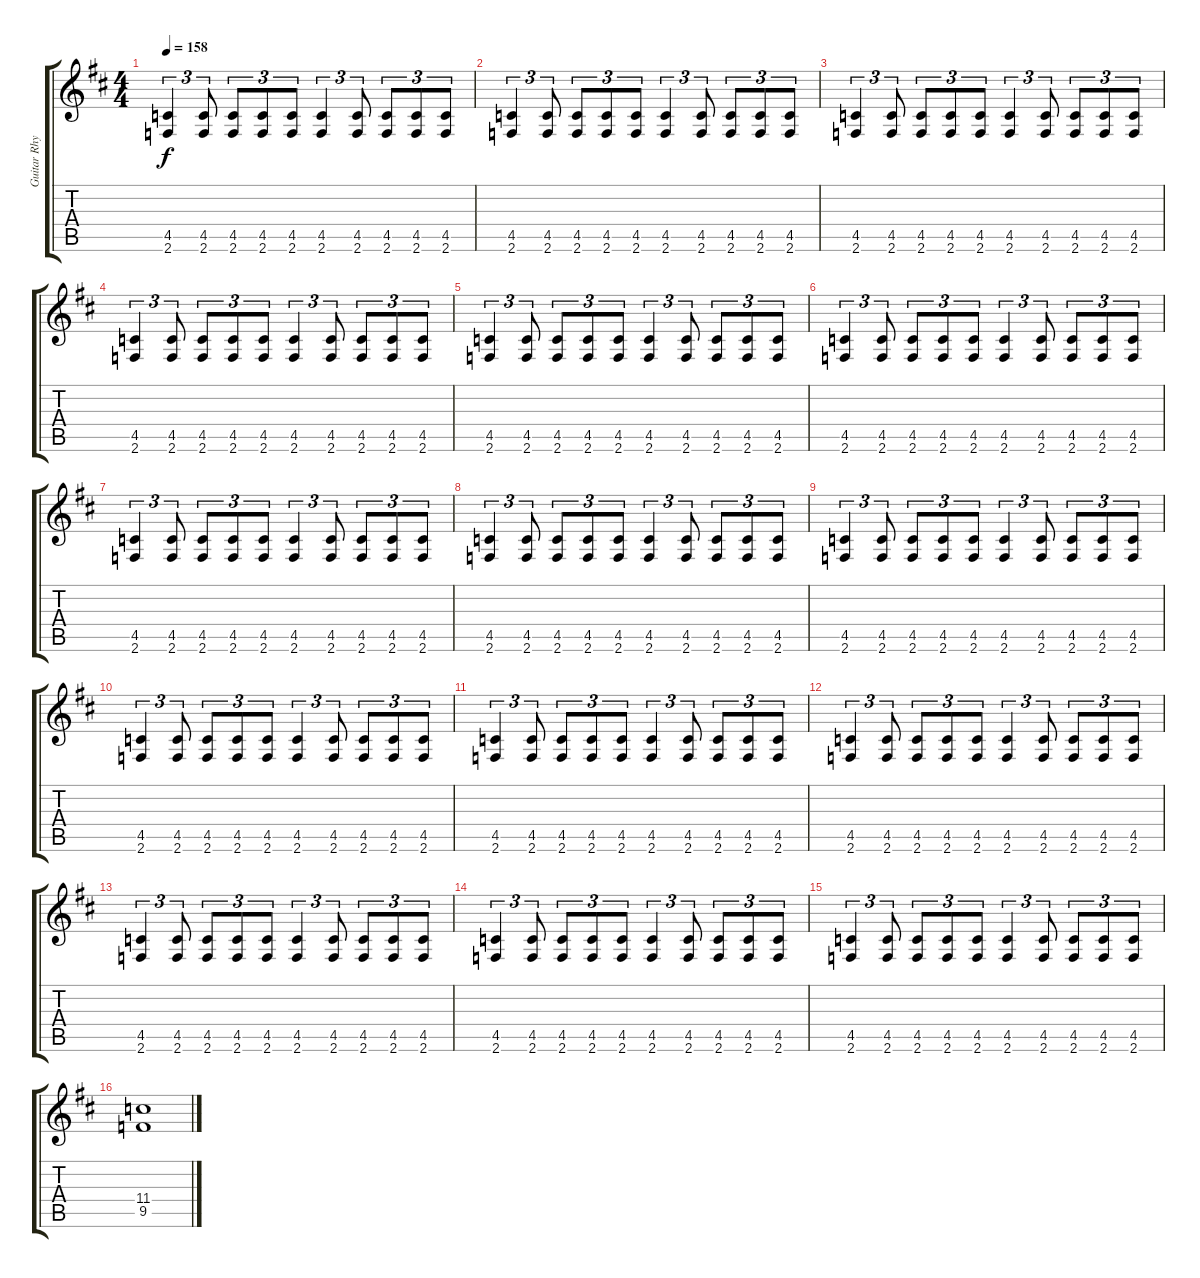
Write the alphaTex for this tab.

\track ("Guitar Rhythm" "Guitar Rhy") {instrument distortionguitar}
\staff {score tabs}
\tuning (Eb4 Bb3 Gb3 Db3 Ab2 Eb2) {hide}
\ts (4 4)
\tempo 158
\clef g2
\ks d
(4.5 2.6).4{tu (3 2) dy f} (4.5 2.6).8{tu (3 2)} (4.5 2.6).8{tu (3 2)} (4.5 2.6).8{tu (3 2)} (4.5 2.6).8{tu (3 2)} (4.5 2.6).4{tu (3 2)} (4.5 2.6).8{tu (3 2)} (4.5 2.6).8{tu (3 2)} (4.5 2.6).8{tu (3 2)} (4.5 2.6).8{tu (3 2)} |
(4.5 2.6).4{tu (3 2)} (4.5 2.6).8{tu (3 2)} (4.5 2.6).8{tu (3 2)} (4.5 2.6).8{tu (3 2)} (4.5 2.6).8{tu (3 2)} (4.5 2.6).4{tu (3 2)} (4.5 2.6).8{tu (3 2)} (4.5 2.6).8{tu (3 2)} (4.5 2.6).8{tu (3 2)} (4.5 2.6).8{tu (3 2)} |
(4.5 2.6).4{tu (3 2)} (4.5 2.6).8{tu (3 2)} (4.5 2.6).8{tu (3 2)} (4.5 2.6).8{tu (3 2)} (4.5 2.6).8{tu (3 2)} (4.5 2.6).4{tu (3 2)} (4.5 2.6).8{tu (3 2)} (4.5 2.6).8{tu (3 2)} (4.5 2.6).8{tu (3 2)} (4.5 2.6).8{tu (3 2)} |
(4.5 2.6).4{tu (3 2)} (4.5 2.6).8{tu (3 2)} (4.5 2.6).8{tu (3 2)} (4.5 2.6).8{tu (3 2)} (4.5 2.6).8{tu (3 2)} (4.5 2.6).4{tu (3 2)} (4.5 2.6).8{tu (3 2)} (4.5 2.6).8{tu (3 2)} (4.5 2.6).8{tu (3 2)} (4.5 2.6).8{tu (3 2)} |
(4.5 2.6).4{tu (3 2)} (4.5 2.6).8{tu (3 2)} (4.5 2.6).8{tu (3 2)} (4.5 2.6).8{tu (3 2)} (4.5 2.6).8{tu (3 2)} (4.5 2.6).4{tu (3 2)} (4.5 2.6).8{tu (3 2)} (4.5 2.6).8{tu (3 2)} (4.5 2.6).8{tu (3 2)} (4.5 2.6).8{tu (3 2)} |
(4.5 2.6).4{tu (3 2)} (4.5 2.6).8{tu (3 2)} (4.5 2.6).8{tu (3 2)} (4.5 2.6).8{tu (3 2)} (4.5 2.6).8{tu (3 2)} (4.5 2.6).4{tu (3 2)} (4.5 2.6).8{tu (3 2)} (4.5 2.6).8{tu (3 2)} (4.5 2.6).8{tu (3 2)} (4.5 2.6).8{tu (3 2)} |
(4.5 2.6).4{tu (3 2)} (4.5 2.6).8{tu (3 2)} (4.5 2.6).8{tu (3 2)} (4.5 2.6).8{tu (3 2)} (4.5 2.6).8{tu (3 2)} (4.5 2.6).4{tu (3 2)} (4.5 2.6).8{tu (3 2)} (4.5 2.6).8{tu (3 2)} (4.5 2.6).8{tu (3 2)} (4.5 2.6).8{tu (3 2)} |
(4.5 2.6).4{tu (3 2)} (4.5 2.6).8{tu (3 2)} (4.5 2.6).8{tu (3 2)} (4.5 2.6).8{tu (3 2)} (4.5 2.6).8{tu (3 2)} (4.5 2.6).4{tu (3 2)} (4.5 2.6).8{tu (3 2)} (4.5 2.6).8{tu (3 2)} (4.5 2.6).8{tu (3 2)} (4.5 2.6).8{tu (3 2)} |
(4.5 2.6).4{tu (3 2)} (4.5 2.6).8{tu (3 2)} (4.5 2.6).8{tu (3 2)} (4.5 2.6).8{tu (3 2)} (4.5 2.6).8{tu (3 2)} (4.5 2.6).4{tu (3 2)} (4.5 2.6).8{tu (3 2)} (4.5 2.6).8{tu (3 2)} (4.5 2.6).8{tu (3 2)} (4.5 2.6).8{tu (3 2)} |
(4.5 2.6).4{tu (3 2)} (4.5 2.6).8{tu (3 2)} (4.5 2.6).8{tu (3 2)} (4.5 2.6).8{tu (3 2)} (4.5 2.6).8{tu (3 2)} (4.5 2.6).4{tu (3 2)} (4.5 2.6).8{tu (3 2)} (4.5 2.6).8{tu (3 2)} (4.5 2.6).8{tu (3 2)} (4.5 2.6).8{tu (3 2)} |
(4.5 2.6).4{tu (3 2)} (4.5 2.6).8{tu (3 2)} (4.5 2.6).8{tu (3 2)} (4.5 2.6).8{tu (3 2)} (4.5 2.6).8{tu (3 2)} (4.5 2.6).4{tu (3 2)} (4.5 2.6).8{tu (3 2)} (4.5 2.6).8{tu (3 2)} (4.5 2.6).8{tu (3 2)} (4.5 2.6).8{tu (3 2)} |
(4.5 2.6).4{tu (3 2)} (4.5 2.6).8{tu (3 2)} (4.5 2.6).8{tu (3 2)} (4.5 2.6).8{tu (3 2)} (4.5 2.6).8{tu (3 2)} (4.5 2.6).4{tu (3 2)} (4.5 2.6).8{tu (3 2)} (4.5 2.6).8{tu (3 2)} (4.5 2.6).8{tu (3 2)} (4.5 2.6).8{tu (3 2)} |
(4.5 2.6).4{tu (3 2)} (4.5 2.6).8{tu (3 2)} (4.5 2.6).8{tu (3 2)} (4.5 2.6).8{tu (3 2)} (4.5 2.6).8{tu (3 2)} (4.5 2.6).4{tu (3 2)} (4.5 2.6).8{tu (3 2)} (4.5 2.6).8{tu (3 2)} (4.5 2.6).8{tu (3 2)} (4.5 2.6).8{tu (3 2)} |
(4.5 2.6).4{tu (3 2)} (4.5 2.6).8{tu (3 2)} (4.5 2.6).8{tu (3 2)} (4.5 2.6).8{tu (3 2)} (4.5 2.6).8{tu (3 2)} (4.5 2.6).4{tu (3 2)} (4.5 2.6).8{tu (3 2)} (4.5 2.6).8{tu (3 2)} (4.5 2.6).8{tu (3 2)} (4.5 2.6).8{tu (3 2)} |
(4.5 2.6).4{tu (3 2)} (4.5 2.6).8{tu (3 2)} (4.5 2.6).8{tu (3 2)} (4.5 2.6).8{tu (3 2)} (4.5 2.6).8{tu (3 2)} (4.5 2.6).4{tu (3 2)} (4.5 2.6).8{tu (3 2)} (4.5 2.6).8{tu (3 2)} (4.5 2.6).8{tu (3 2)} (4.5 2.6).8{tu (3 2)} |
(11.4 9.5).1
